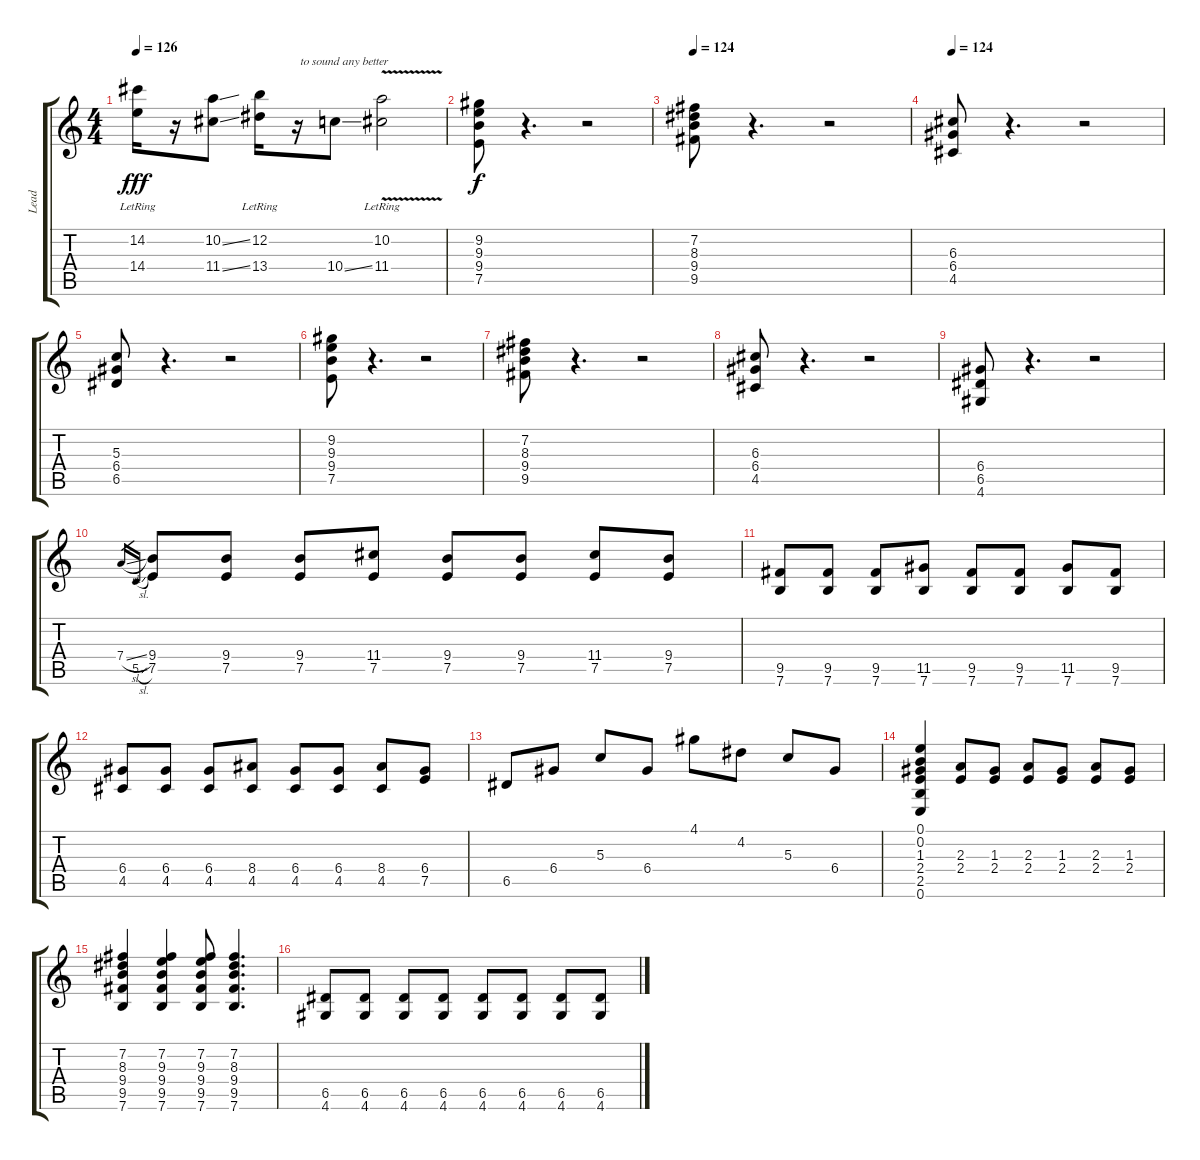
\track ("Lead" "Lead") {instrument overdrivenguitar}
\staff {score tabs}
\tuning (E4 B3 G3 D3 A2 E2) {hide}
\ts (4 4)
\tempo 126
\clef g2
\ks c
(14.2{lr} 14.4).16{dy fff} r.16 (10.2{ss} 11.4{ss}).8 (12.2{lr} 13.4).16 r.16{txt " to sound any better"} 10.4{ss}.8 (10.2{v lr} 11.4{v}).2 |
(9.2 9.3 9.4 7.5).8{dy f volume 14} r.4{d} r.2 |
\tempo 126
\tempo 124
(7.2 8.3 9.4 9.5).8 r.4{d} r.2 |
\tempo 124
(6.3 6.4 4.5).8 r.4{d} r.2 |
(5.3 6.4 6.5).8 r.4{d} r.2 |
(9.2 9.3 9.4 7.5).8 r.4{d} r.2 |
(7.2 8.3 9.4 9.5).8 r.4{d} r.2 |
(6.3 6.4 4.5).8 r.4{d} r.2 |
(6.4 6.5 4.6).8 r.4{d} r.2 |
7.4{sl}.16{gr} 5.5{sl}.16{gr} (9.4 7.5).8{volume 11} (9.4 7.5).8 (9.4 7.5).8 (11.4 7.5).8 (9.4 7.5).8 (9.4 7.5).8 (11.4 7.5).8 (9.4 7.5).8 |
(9.5 7.6).8 (9.5 7.6).8 (9.5 7.6).8 (11.5 7.6).8 (9.5 7.6).8 (9.5 7.6).8 (11.5 7.6).8 (9.5 7.6).8 |
(6.4 4.5).8 (6.4 4.5).8 (6.4 4.5).8 (8.4 4.5).8 (6.4 4.5).8 (6.4 4.5).8 (8.4 4.5).8 (6.4 7.5).8 |
6.5.8{volume 16} 6.4.8 5.3.8 6.4.8 4.1.8 4.2.8 5.3.8 6.4.8 |
(0.1 0.2 1.3 2.4 2.5 0.6).4{volume 13} (2.3 2.4).8 (1.3 2.4).8 (2.3 2.4).8 (1.3 2.4).8 (2.3 2.4).8 (1.3 2.4).8 |
(7.2 8.3 9.4 9.5 7.6).4 (7.2 9.3 9.4 9.5 7.6).4 (7.2 9.3 9.4 9.5 7.6).8 (7.2 8.3 9.4 9.5 7.6).4{d} |
(6.5 4.6).8 (6.5 4.6).8 (6.5 4.6).8 (6.5 4.6).8 (6.5 4.6).8 (6.5 4.6).8 (6.5 4.6).8 (6.5 4.6).8
